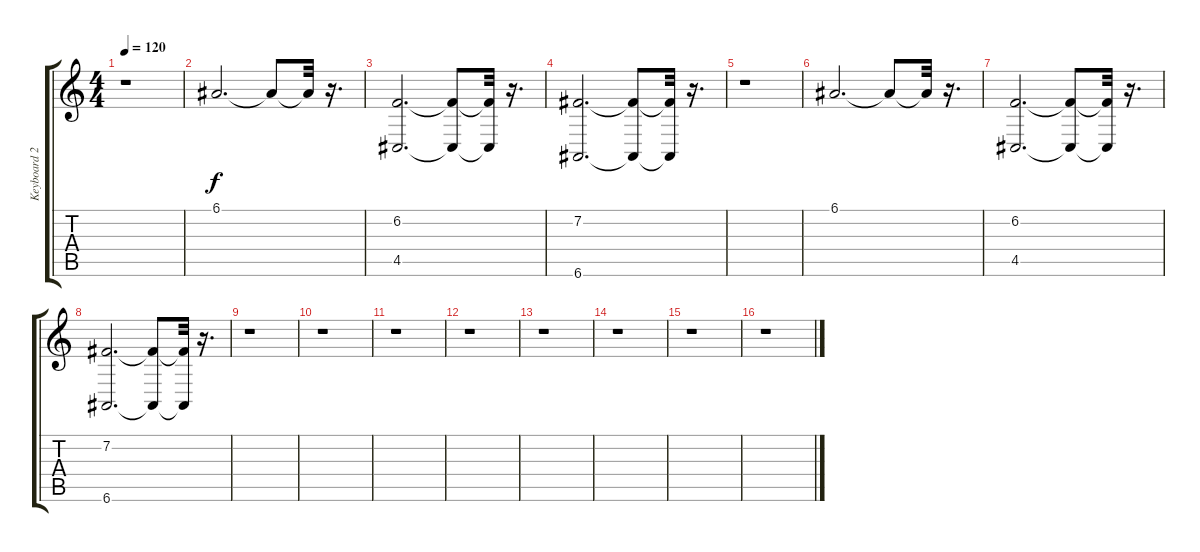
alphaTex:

\track ("Keyboard 2" "Keyboard 2") {instrument stringensemble2}
\staff {score tabs}
\tuning (E4 B3 G3 D3 A2 E2) {hide}
\ts (4 4)
\tempo 120
\clef g2
\ks c
r.1{dy f} |
6.1.2{d} 6.1{t}.8 6.1{t}.32 r.16{d} |
(6.2 4.5).2{d} (6.2{t} 4.5{t}).8 (6.2{t} 4.5{t}).32 r.16{d} |
(7.2 6.6).2{d} (7.2{t} 6.6{t}).8 (7.2{t} 6.6{t}).32 r.16{d} |
r.1 |
6.1.2{d} 6.1{t}.8 6.1{t}.32 r.16{d} |
(6.2 4.5).2{d} (6.2{t} 4.5{t}).8 (6.2{t} 4.5{t}).32 r.16{d} |
(7.2 6.6).2{d} (7.2{t} 6.6{t}).8 (7.2{t} 6.6{t}).32 r.16{d} |
r.1 |
r.1 |
r.1 |
r.1 |
r.1 |
r.1 |
r.1 |
r.1
